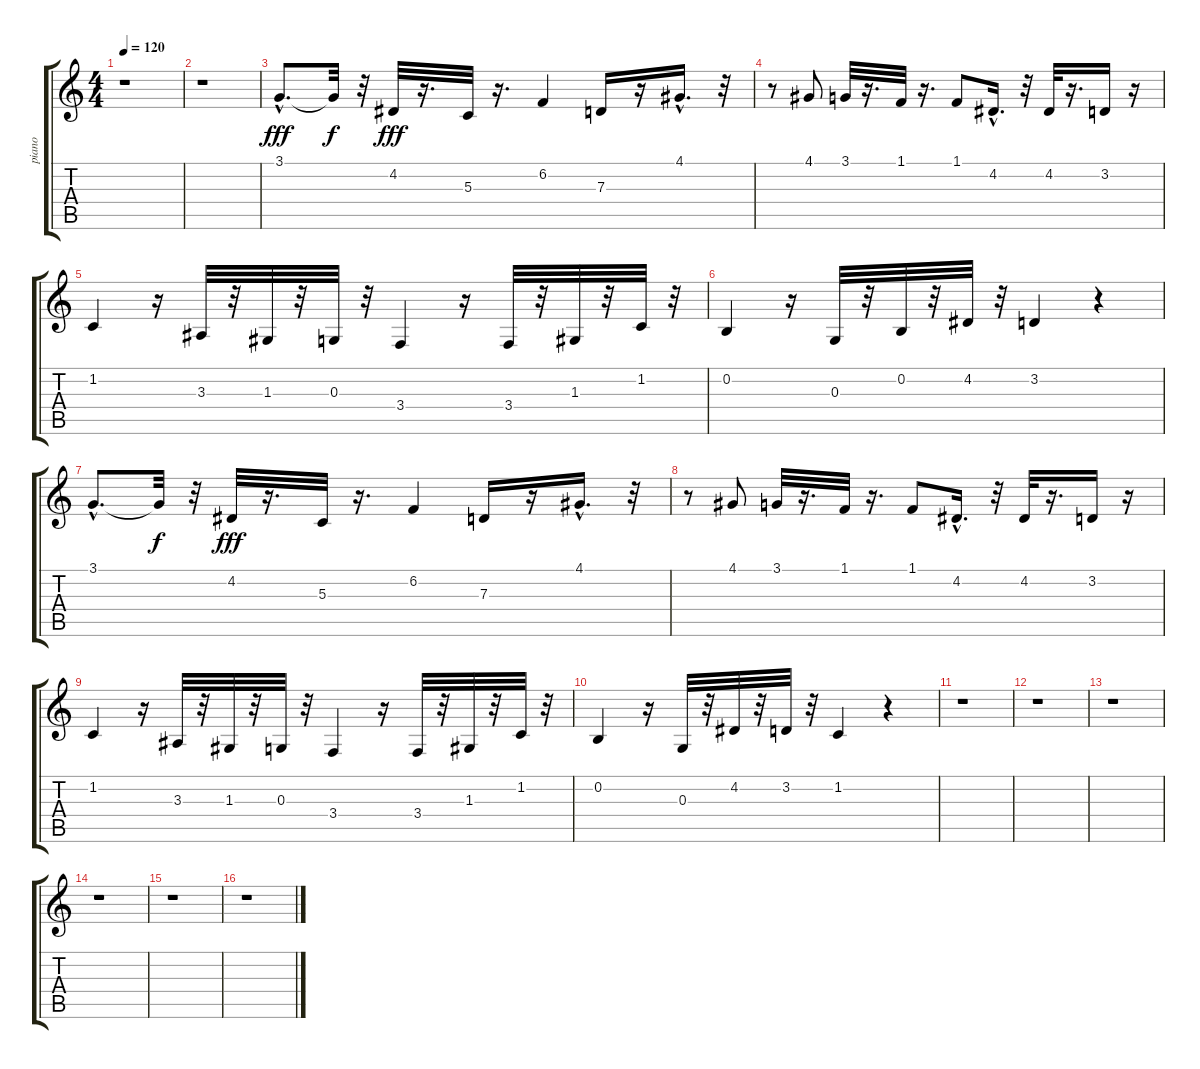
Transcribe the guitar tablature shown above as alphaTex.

\track ("piano" "piano") {instrument brightacousticpiano}
\staff {score tabs}
\tuning (E4 B3 G3 D3 A2 E2) {hide}
\ts (4 4)
\tempo 120
\clef g2
\ks c
r.1{dy fff instrument brightacousticpiano} |
r.1 |
3.1{hac}.8{d} 3.1{t}.32{dy f} r.32 4.2.32{dy fff} r.16{d} 5.3.32 r.16{d} 6.2.4 7.3.16 r.16 4.1{hac}.16{d} r.32 |
r.8 4.1.8 3.1.32 r.16{d} 1.1.32 r.16{d} 1.1.8 4.2{hac}.16{d} r.32 4.2.32 r.16{d} 3.2.16 r.16 |
1.2.4 r.16 3.3.32 r.32 1.3.32 r.32 0.3.32 r.32 3.4.4 r.16 3.4.32 r.32 1.3.32 r.32 1.2.32 r.32 |
0.2.4 r.16 0.3.32 r.32 0.2.32 r.32 4.2.32 r.32 3.2.4 r.4 |
3.1{hac}.8{d} 3.1{t}.32{dy f} r.32 4.2.32{dy fff} r.16{d} 5.3.32 r.16{d} 6.2.4 7.3.16 r.16 4.1{hac}.16{d} r.32 |
r.8 4.1.8 3.1.32 r.16{d} 1.1.32 r.16{d} 1.1.8 4.2{hac}.16{d} r.32 4.2.32 r.16{d} 3.2.16 r.16 |
1.2.4 r.16 3.3.32 r.32 1.3.32 r.32 0.3.32 r.32 3.4.4 r.16 3.4.32 r.32 1.3.32 r.32 1.2.32 r.32 |
0.2.4 r.16 0.3.32 r.32 4.2.32 r.32 3.2.32 r.32 1.2.4 r.4 |
r.1 |
r.1 |
r.1 |
r.1 |
r.1 |
r.1
